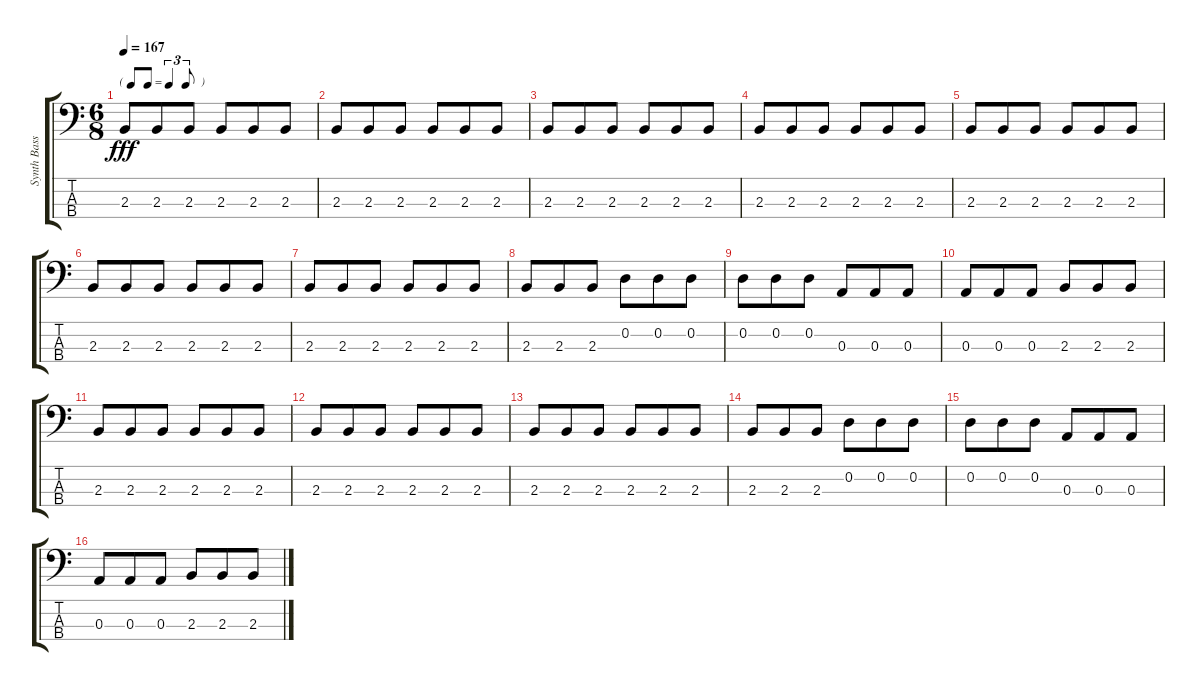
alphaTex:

\track ("Synth Bass 2 RC" "Synth Bass") {instrument synthbass2}
\staff {score tabs}
\tuning (G2 D2 A1 E1) {hide}
\ts (6 8)
\tf triplet8th
\tempo 167
\clef f4
\ks c
2.3.8{dy fff} 2.3.8 2.3.8 2.3.8 2.3.8 2.3.8 |
2.3.8 2.3.8 2.3.8 2.3.8 2.3.8 2.3.8 |
2.3.8 2.3.8 2.3.8 2.3.8 2.3.8 2.3.8 |
2.3.8 2.3.8 2.3.8 2.3.8 2.3.8 2.3.8 |
2.3.8 2.3.8 2.3.8 2.3.8 2.3.8 2.3.8 |
2.3.8 2.3.8 2.3.8 2.3.8 2.3.8 2.3.8 |
2.3.8 2.3.8 2.3.8 2.3.8 2.3.8 2.3.8 |
2.3.8 2.3.8 2.3.8 0.2.8 0.2.8 0.2.8 |
0.2.8 0.2.8 0.2.8 0.3.8 0.3.8 0.3.8 |
0.3.8 0.3.8 0.3.8 2.3.8 2.3.8 2.3.8 |
2.3.8 2.3.8 2.3.8 2.3.8 2.3.8 2.3.8 |
2.3.8 2.3.8 2.3.8 2.3.8 2.3.8 2.3.8 |
2.3.8 2.3.8 2.3.8 2.3.8 2.3.8 2.3.8 |
2.3.8 2.3.8 2.3.8 0.2.8 0.2.8 0.2.8 |
0.2.8 0.2.8 0.2.8 0.3.8 0.3.8 0.3.8 |
0.3.8 0.3.8 0.3.8 2.3.8 2.3.8 2.3.8
